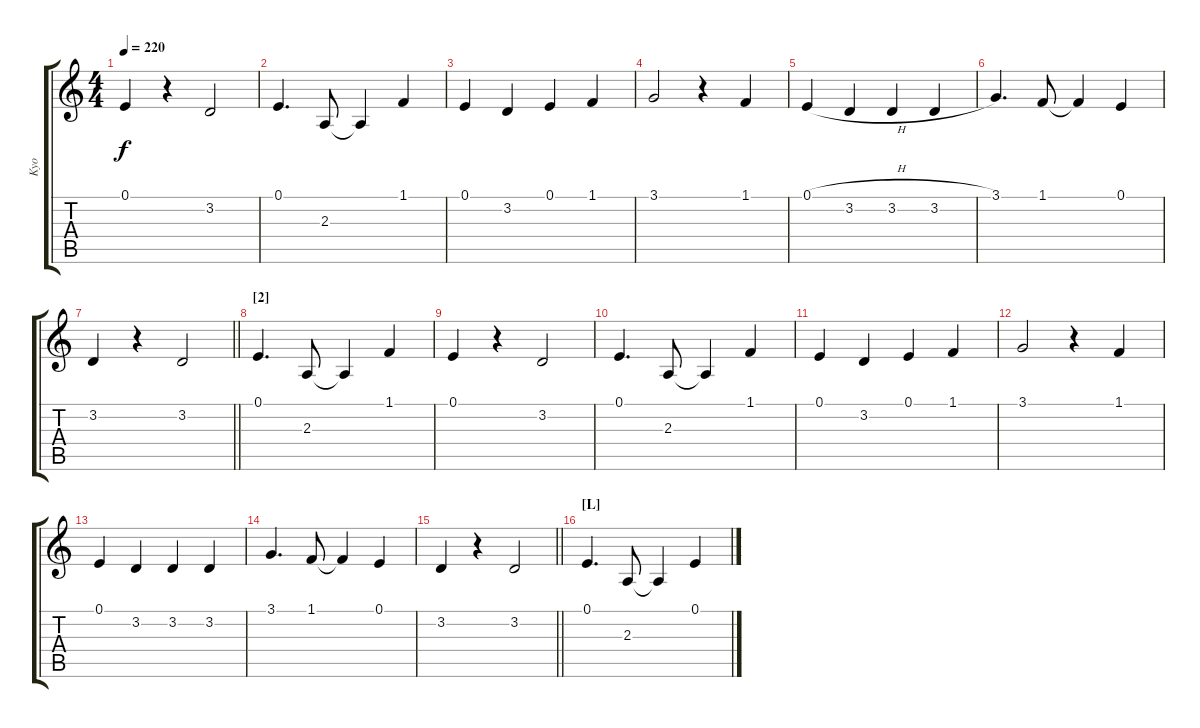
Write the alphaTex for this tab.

\track ("Kyo" "Kyo") {instrument fx5brightness}
\staff {score tabs}
\tuning (E4 B3 G3 D3 A2 E2) {hide}
\ts (4 4)
\tempo 220
\clef g2
\ks c
0.1.4{dy f} r.4 3.2.2 |
0.1.4{d} 2.3.8 2.3{t}.4 1.1.4 |
0.1.4 3.2.4 0.1.4 1.1.4 |
3.1.2 r.4 1.1.4 |
0.1{h}.4 3.2.4 3.2.4 3.2.4 |
3.1.4{d} 1.1.8 1.1{t}.4 0.1.4 |
\barLineRight lightlight
3.2.4 r.4 3.2.2 |
\section ("" "[2]")
0.1.4{d} 2.3.8 2.3{t}.4 1.1.4 |
0.1.4 r.4 3.2.2 |
0.1.4{d} 2.3.8 2.3{t}.4 1.1.4 |
0.1.4 3.2.4 0.1.4 1.1.4 |
3.1.2 r.4 1.1.4 |
0.1.4 3.2.4 3.2.4 3.2.4 |
3.1.4{d} 1.1.8 1.1{t}.4 0.1.4 |
\barLineRight lightlight
3.2.4 r.4 3.2.2 |
\section ("" "[L]")
0.1.4{d} 2.3.8 2.3{t}.4 0.1.4
